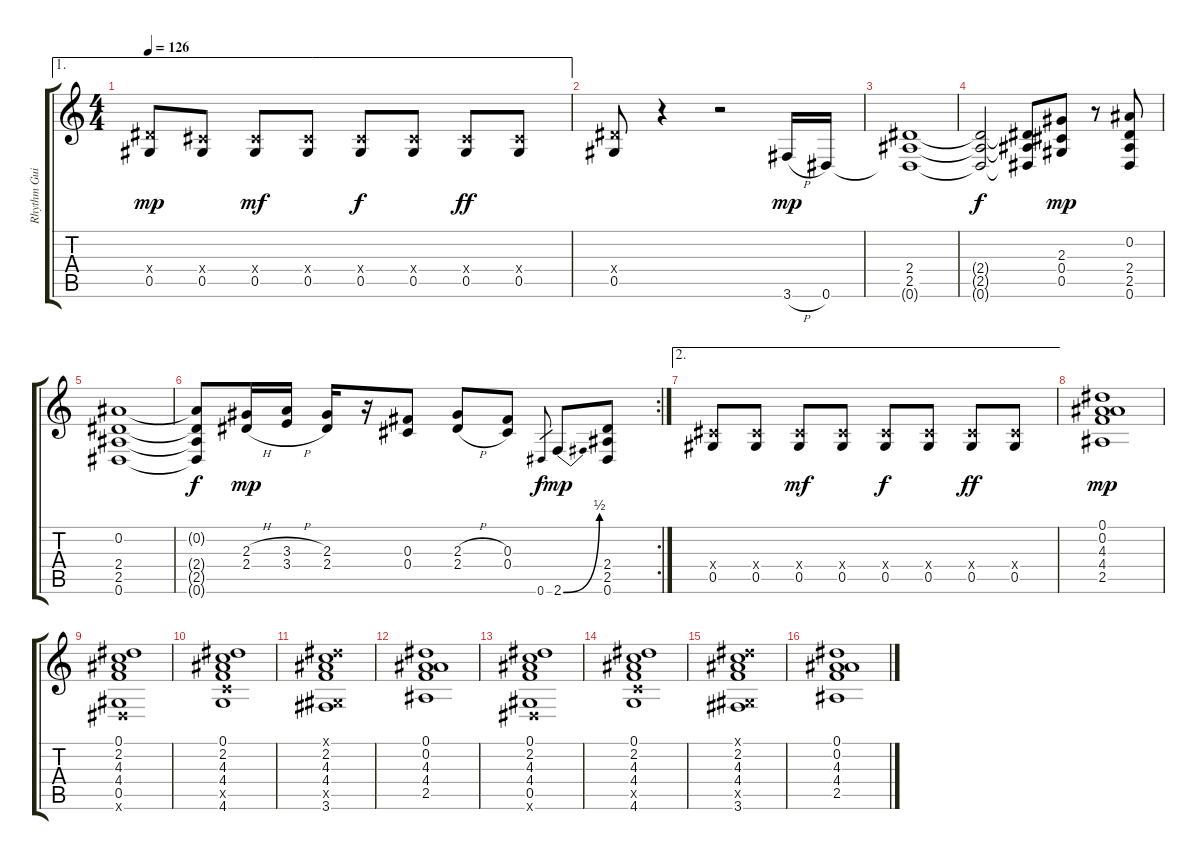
\track ("Rhythm Guitar 1" "Rhythm Gui") {instrument overdrivenguitar}
\staff {score tabs}
\tuning (Eb4 Bb3 Gb3 Db3 Ab2 Eb2) {hide}
\ae 1
\ts (4 4)
\tempo 126
\clef g2
\ks c
(2.4{x} 0.5).8{dy mp} (0.4{x} 0.5).8 (0.4{x} 0.5).8{dy mf} (0.4{x} 0.5).8 (0.4{x} 0.5).8{dy f} (0.4{x} 0.5).8 (0.4{x} 0.5).8{dy ff} (0.4{x} 0.5).8 |
(2.4{x} 0.5).8 r.4 r.2 3.6{h}.16{dy mp} 0.6.16 |
(2.4 2.5 0.6{t}).1 |
(2.4{t} 2.5{t} 0.6{t}).2{dy f} (2.4{t} 2.5{t} 0.6{t}).8 (2.3 0.4 0.5).8{dy mp} r.8 (0.2 2.4 2.5 0.6).8 |
(0.2 2.4 2.5 0.6).1 |
\rc 2
(0.2{t} 2.4{t} 2.5{t} 0.6{t}).8{dy f} (2.3{h} 2.4{h}).16{dy mp} (3.3{h} 3.4{h}).16 (2.3 2.4).16 r.16 (0.3 0.4).8 (2.3{h} 2.4{h}).8 (0.3 0.4).8 0.6.8{gr dy f} 2.6{be (bend 0 0 60 2)}.8{dy mp} (2.4 2.5 0.6).8 |
\ae 2
(0.4{x} 0.5).8 (0.4{x} 0.5).8 (0.4{x} 0.5).8{dy mf} (0.4{x} 0.5).8 (0.4{x} 0.5).8{dy f} (0.4{x} 0.5).8 (0.4{x} 0.5).8{dy ff} (0.4{x} 0.5).8 |
(0.1 0.2 4.3 4.4 2.5).1{dy mp} |
(0.1 2.2 4.3 4.4 0.5 0.6{x}).1 |
(0.1 2.2 4.3 4.4 4.5{x} 4.6).1 |
(0.1{x} 2.2 4.3 4.4 0.5{x} 3.6).1 |
(0.1 0.2 4.3 4.4 2.5).1 |
(0.1 2.2 4.3 4.4 0.5 0.6{x}).1 |
(0.1 2.2 4.3 4.4 4.5{x} 4.6).1 |
(0.1{x} 2.2 4.3 4.4 0.5{x} 3.6).1 |
(0.1 0.2 4.3 4.4 2.5).1
